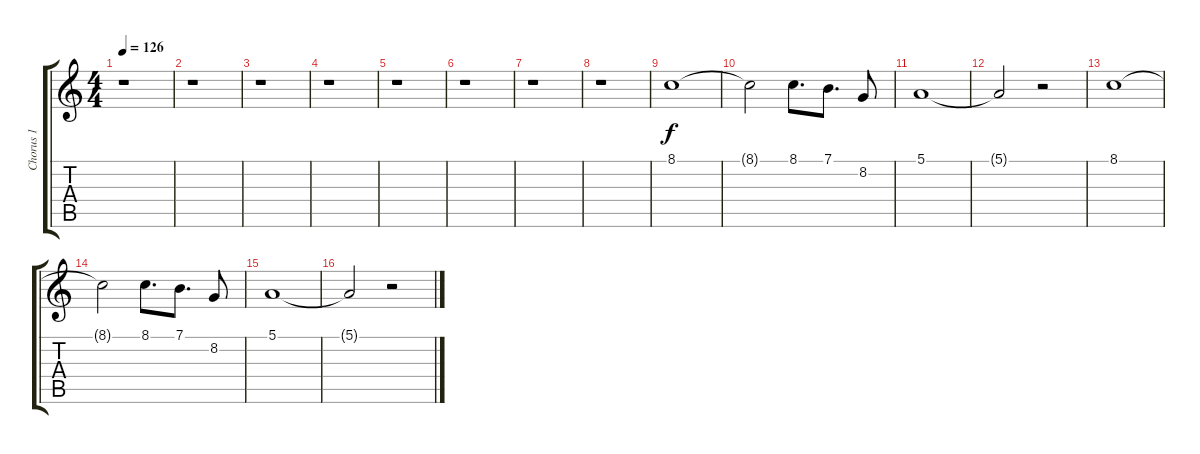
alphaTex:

\track ("Chorus 1" "Chorus 1") {instrument lead2sawtooth}
\staff {score tabs}
\tuning (E4 B3 G3 D3 A2 E2) {hide}
\ts (4 4)
\tempo 126
\clef g2
\ks c
r.1{dy f} |
r.1 |
r.1 |
r.1 |
r.1 |
r.1 |
r.1 |
r.1 |
8.1.1 |
8.1{t}.2 8.1.8{d} 7.1.8{d} 8.2.8 |
5.1.1 |
5.1{t}.2 r.2 |
8.1.1 |
8.1{t}.2 8.1.8{d} 7.1.8{d} 8.2.8 |
5.1.1 |
5.1{t}.2 r.2
